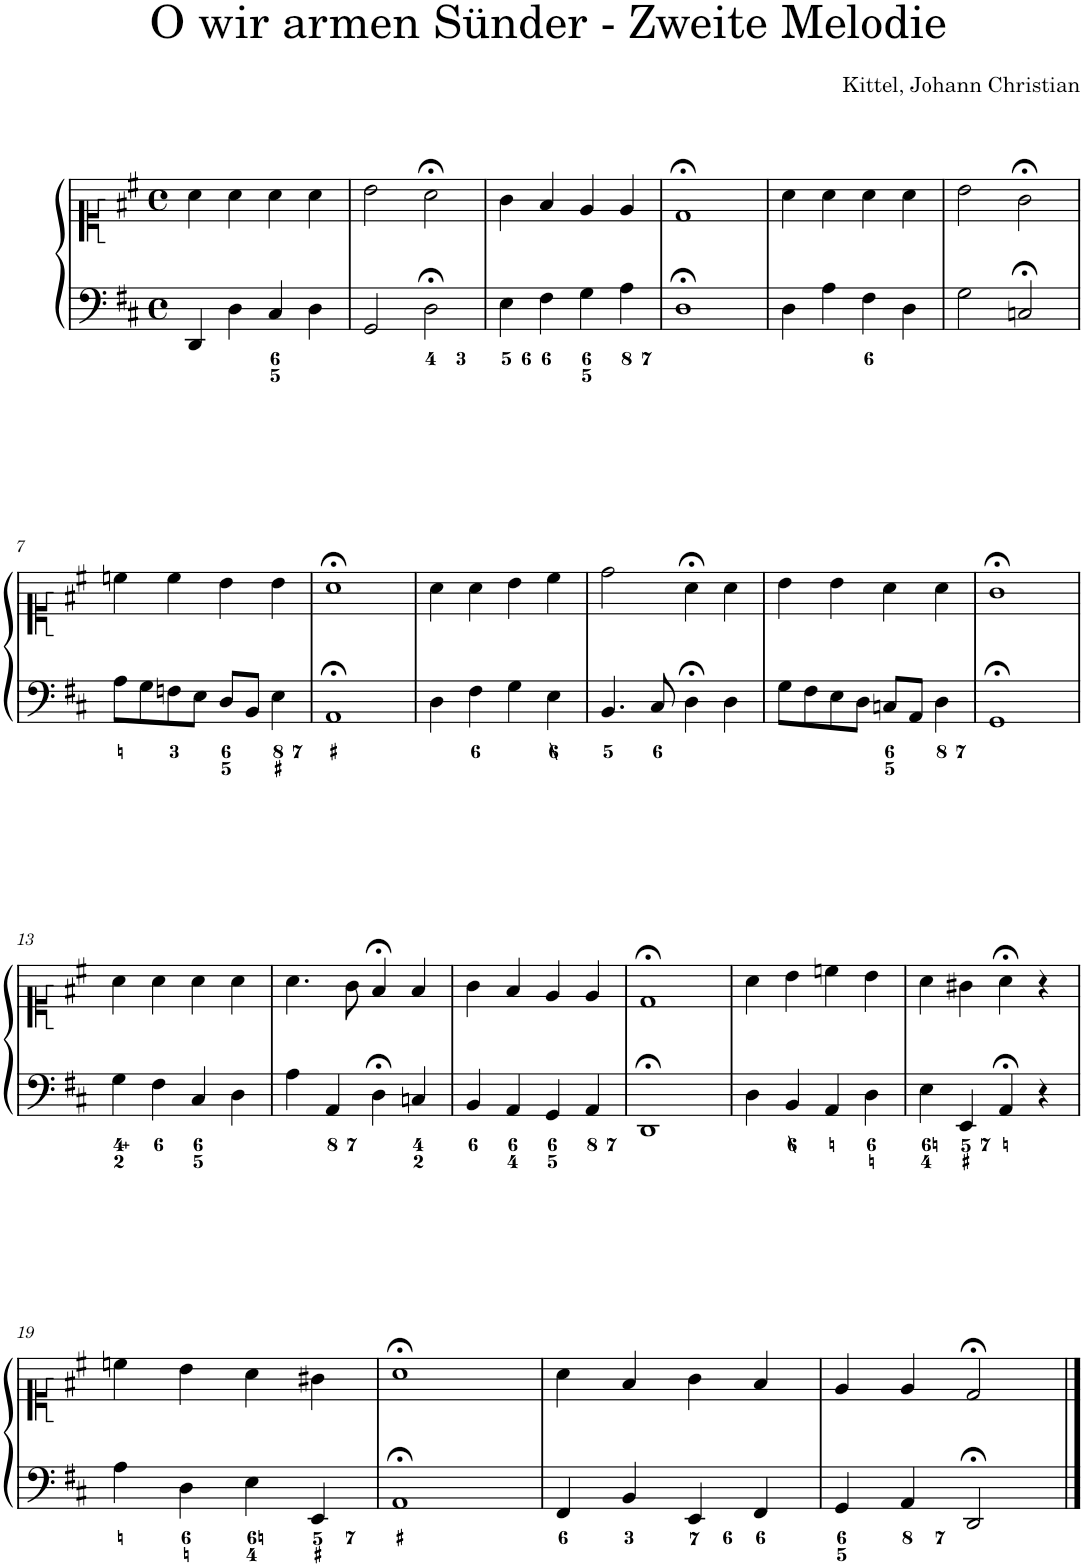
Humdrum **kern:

**kern	**kern
*part1	*part1
*staff2	*staff1
*I"Piano	*
*I'Pno.	*
*clefF4	*clefC1
*k[f#c#]	*k[f#c#]
*M4/4	*M4/4
*met(c)	*met(c)
=1	=1
4DD/	4a\
4D\	4a\
4C#/	4a\
4D\	4a\
=2	=2
2GG/	2b\
2D;<\	2a;<\
=3	=3
4E\	4g\
4F#\	4f#/
4G\	4e/
4A\	4e/
=4	=4
1D;<	1d;<
=5	=5
4D\	4a\
4A\	4a\
4F#\	4a\
4D\	4a\
=6	=6
2G\	2b\
2Cn;</	2g;<\
!!LO:LB:g=z
=7	=7
8A\L	4ccn\
8G\	.
8Fn\	4cc\
8E\J	.
8D/L	4b\
8BB/J	.
4E\	4b\
=8	=8
1AA;<	1a;<
=9	=9
4D\	4a\
4F#\	4a\
4G\	4b\
4E\	4cc#\
=10	=10
4.BB/	2dd\
8C#/	.
4D;<\	4a;<\
4D\	4a\
=11	=11
8G\L	4b\
8F#\	.
8E\	4b\
8D\J	.
8Cn/L	4a\
8AA/J	.
4D\	4a\
=12	=12
1GG;<	1g;<
!!LO:LB:g=z
=13	=13
4G\	4a\
4F#\	4a\
4C#/	4a\
4D\	4a\
=14	=14
4A\	4.a\
4AA/	.
.	8g\
4D;<\	4f#;</
4Cn/	4f#/
=15	=15
4BB/	4g\
4AA/	4f#/
4GG/	4e/
4AA/	4e/
=16	=16
1DD;<	1d;<
=17	=17
4D\	4a\
4BB/	4b\
4AA/	4ccn\
4D\	4b\
=18	=18
4E\	4a\
4EE/	4g#X\
4AA;</	4a;<\
4r	4r
!!LO:LB:g=z
=19	=19
4A\	4ccn\
4D\	4b\
4E\	4a\
4EE/	4g#X\
=20	=20
1AA;<	1a;<
=21	=21
4FF#/	4a\
4BB/	4f#/
4EE/	4g\
4FF#/	4f#/
=22	=22
4GG/	4e/
4AA/	4e/
2DD;</	2d;</
==	==
*-	*-
